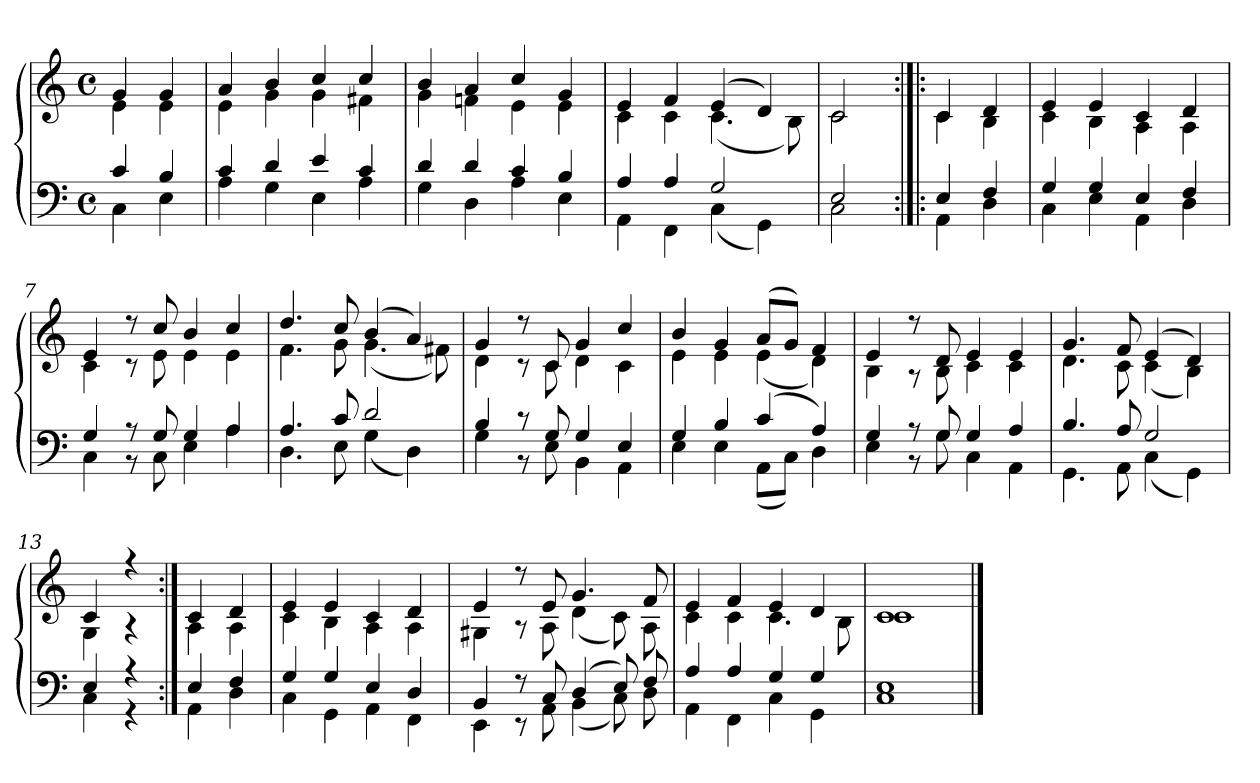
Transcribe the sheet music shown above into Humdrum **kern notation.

**kern	**kern
*part1	*part1
*staff2	*staff1
*clefF4	*clefG2
*k[]	*k[]
*C:	*C:
*M4/4	*M4/4
*met(c)	*met(c)
=	=
*^	*^
4c	4C	4g	4e
4B	4E	4g	4e
=1	=1	=1	=1
4c	4A	4a	4e
4d	4G	4b	4g
4e	4E	4cc	4g
4c	4A	4cc	4f#X
=2	=2	=2	=2
4d	4G	4b	4g
4d	4D	4a	4fn
4c	4A	4cc	4e
4B	4E	4g	4e
=3	=3	=3	=3
4A	4AA	4e	4c
4A	4FF	4f	4c
2G	(4C	(4e	(4.c
.	4GG)	4d)	.
.	.	.	8B)
=4	=4	=4	=4
2E	2C	2c	2c
=5:|!|:	=5:|!|:	=5:|!|:	=5:|!|:
4E	4AA	4c	4c
4F	4D	4d	4B
=6	=6	=6	=6
4G	4C	4e	4c
4G	4E	4e	4B
4E	4AA	4c	4A
4F	4D	4d	4A
=7	=7	=7	=7
4G	4C	4e	4c
8r	8r	8r	8r
8G	8C	8cc	8e
4G	4E	4b	4e
4A	4A	4cc	4e
=8	=8	=8	=8
4.A	4.D	4.dd	4.f
8c	8E	8cc	8g
2d	(4G	(4b	(4.g
.	4D)	4a)	.
.	.	.	8f#X)
=9	=9	=9	=9
4B	4G	4g	4d
8r	8r	8r	8r
8G	8E	8c	8c
4G	4BB	4g	4d
4E	4AA	4cc	4c
=10	=10	=10	=10
4G	4E	4b	4e
4B	4E	4g	4e
(4c	(8AAL	(8aL	(4e
.	8CJ)	8gJ)	.
4A)	4D	4f	4d)
=11	=11	=11	=11
4G	4E	4e	4B
8r	8r	8r	8r
8G	8G	8d	8B
4G	4C	4e	4c
4A	4AA	4e	4c
=12	=12	=12	=12
4.B	4.GG	4.g	4.d
8A	8AA	8f	8c
2G	(4C	(4e	(4c
.	4GG)	4d)	4B)
=13	=13	=13	=13
4E	4C	4c	4G
4r	4r	4r	4r
=14:|!	=14:|!	=14:|!	=14:|!
4E	4AA	4c	4A
4F	4D	4d	4A
=15	=15	=15	=15
4G	4C	4e	4c
4G	4GG	4e	4B
4E	4AA	4c	4A
4D	4FF	4d	4A
=16	=16	=16	=16
4BB	4EE	4e	4G#X
8r	8r	8r	8r
8C	8AA	8e	8A
(4D	(4BB	4.g	(4d
8E)	8C)	.	8c)
8F	8D	8f	8A
=17	=17	=17	=17
4A	4AA	4e	4c
4A	4FF	4f	4c
4G	4C	4e	4.c
4G	4GG	4d	.
.	.	.	8B
=18	=18	=18	=18
1E	1C	1c	1c
*v	*v	*	*
*	*v	*v
==	==
*-	*-
